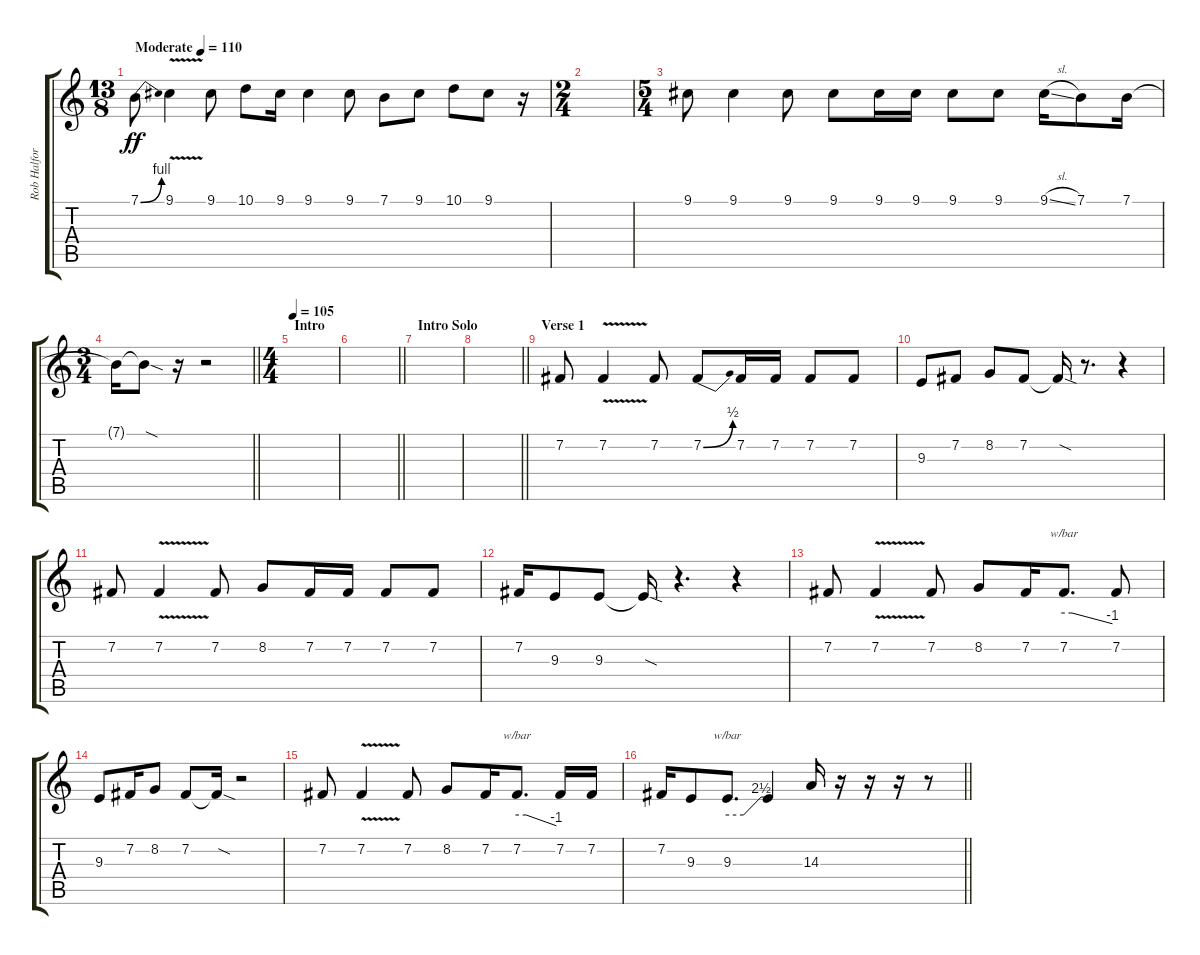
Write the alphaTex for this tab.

\track ("Rob Halford" "Rob Halfor") {instrument violin}
\staff {score tabs}
\tuning (E4 B3 G3 D3 A2 E2) {hide}
\ts (13 8)
\tempo (110 "Moderate")
\clef g2
\ks c
7.1{be (bend 0 0 60 4)}.8{dy ff instrument violin} 9.1{v}.4 9.1.8 10.1.8 9.1.16 9.1.4 9.1.8 7.1.8 9.1.8 10.1.8 9.1.8 r.16 |
\ts (2 4)
|
\ts (5 4)
9.1.8 9.1.4 9.1.8 9.1.8 9.1.16 9.1.16 9.1.8 9.1.8 9.1{sl}.16 7.1.8 7.1.16 |
\ts (3 4)
\barLineRight lightlight
7.1{t}.16 7.1{sod t}.8 r.16 r.2 |
\ts (4 4)
\section ("" "Intro")
\tempo 105
|
\barLineRight lightlight
|
\section ("" "Intro Solo")
|
\barLineRight lightlight
|
\section ("" "Verse 1")
7.2.8 7.2{v}.4 7.2.8 7.2{be (bend 0 0 60 2)}.8 7.2.16 7.2.16 7.2.8 7.2.8 |
9.3.8 7.2.8 8.2.8 7.2.8 7.2{sod t}.16 r.8{d} r.4 |
7.2.8 7.2{v}.4 7.2.8 8.2.8 7.2.16 7.2.16 7.2.8 7.2.8 |
7.2.16 9.3.8 9.3.8 9.3{sod t}.16 r.4{d} r.4 |
7.2.8 7.2{v}.4 7.2.8 8.2.8 7.2.16 7.2.8{d tbe (custom default 0 0 10 0 60 -4)} 7.2.8 |
9.3.8 7.2.16 8.2.8 7.2.8 7.2{sod t}.16 r.2 |
7.2.8 7.2{v}.4 7.2.8 8.2.8 7.2.16 7.2.8{d tbe (custom default 0 0 14 0 60 -4)} 7.2.16 7.2.16 |
\barLineRight lightlight
7.2.16 9.3.8 9.3.8{d tbe (custom default 0 0 24 0 50 10 60 10)} 9.3{t}.4 14.3.16 r.16 r.16 r.16 r.8
